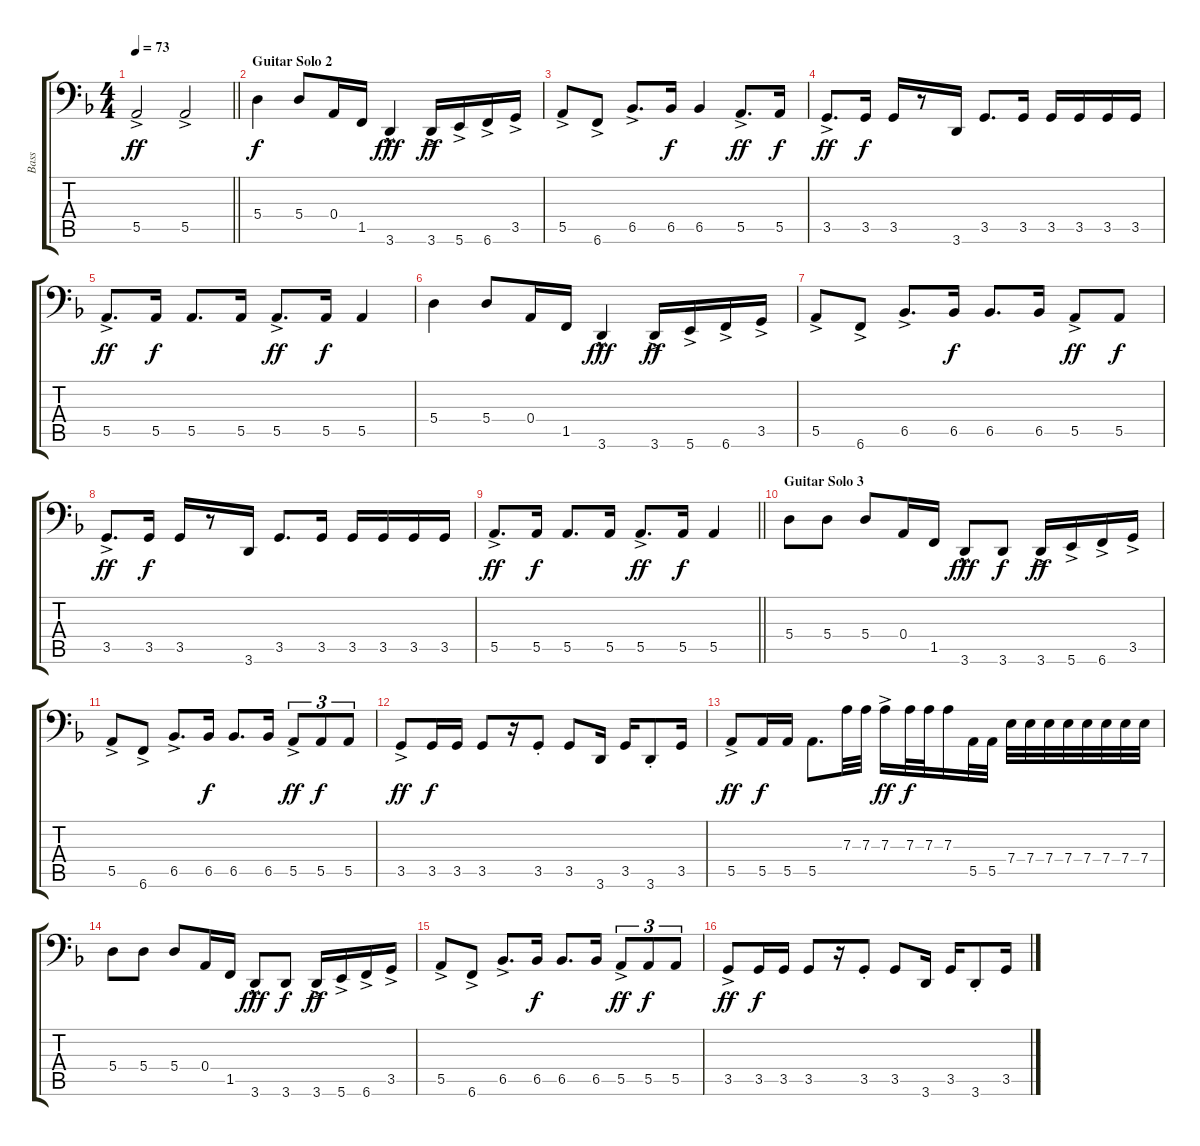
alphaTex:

\track ("Bass" "Bass") {instrument slapbass2}
\staff {score tabs}
\tuning (B2 G2 D2 A1 E1 B0) {hide}
\ts (4 4)
\tempo 73
\clef f4
\barLineRight lightlight
\ks f
5.5{ac}.2{dy ff} 5.5{ac}.2 |
\section ("" "Guitar Solo 2")
5.4.4{dy f} 5.4.8 0.4.16 1.5.16 3.6{hac}.4{dy fff} 3.6{ac}.16{dy ff} 5.6{ac}.16 6.6{ac}.16 3.5{ac}.16 |
5.5{ac}.8 6.6{ac}.8 6.5{ac}.8{d} 6.5.16{dy f} 6.5.4 5.5{ac}.8{d dy ff} 5.5.16{dy f} |
3.5{ac}.8{d dy ff} 3.5.16{dy f} 3.5.16 r.8 3.6.16 3.5.8{d} 3.5.16 3.5.16 3.5.16 3.5.16 3.5.16 |
5.5{ac}.8{d dy ff} 5.5.16{dy f} 5.5.8{d} 5.5.16 5.5{ac}.8{d dy ff} 5.5.16{dy f} 5.5.4 |
5.4.4 5.4.8 0.4.16 1.5.16 3.6{hac}.4{dy fff} 3.6{ac}.16{dy ff} 5.6{ac}.16 6.6{ac}.16 3.5{ac}.16 |
5.5{ac}.8 6.6{ac}.8 6.5{ac}.8{d} 6.5.16{dy f} 6.5.8{d} 6.5.16 5.5{ac}.8{dy ff} 5.5.8{dy f} |
3.5{ac}.8{d dy ff} 3.5.16{dy f} 3.5.16 r.8 3.6.16 3.5.8{d} 3.5.16 3.5.16 3.5.16 3.5.16 3.5.16 |
\barLineRight lightlight
5.5{ac}.8{d dy ff} 5.5.16{dy f} 5.5.8{d} 5.5.16 5.5{ac}.8{d dy ff} 5.5.16{dy f} 5.5.4 |
\section ("" "Guitar Solo 3")
5.4.8 5.4.8 5.4.8 0.4.16 1.5.16 3.6{hac}.8{dy fff} 3.6.8{dy f} 3.6{ac}.16{dy ff} 5.6{ac}.16 6.6{ac}.16 3.5{ac}.16 |
5.5{ac}.8 6.6{ac}.8 6.5{ac}.8{d} 6.5.16{dy f} 6.5.8{d} 6.5.16 5.5{ac}.8{tu (3 2) dy ff} 5.5.8{tu (3 2) dy f} 5.5.8{tu (3 2)} |
3.5{ac}.8{dy ff} 3.5.16{dy f} 3.5.16 3.5.8 r.16 3.5{st}.8 3.5.8 3.6.16 3.5.16 3.6{st}.8 3.5.16 |
5.5{ac}.8{dy ff} 5.5.16{dy f} 5.5.16 5.5.8{d} 7.3.32 7.3.32 7.3{ac}.16{dy ff} 7.3.32{dy f} 7.3.32 7.3.16 5.5.32 5.5.32 7.4.32 7.4.32 7.4.32 7.4.32 7.4.32 7.4.32 7.4.32 7.4.32 |
5.4.8 5.4.8 5.4.8 0.4.16 1.5.16 3.6{hac}.8{dy fff} 3.6.8{dy f} 3.6{ac}.16{dy ff} 5.6{ac}.16 6.6{ac}.16 3.5{ac}.16 |
5.5{ac}.8 6.6{ac}.8 6.5{ac}.8{d} 6.5.16{dy f} 6.5.8{d} 6.5.16 5.5{ac}.8{tu (3 2) dy ff} 5.5.8{tu (3 2) dy f} 5.5.8{tu (3 2)} |
3.5{ac}.8{dy ff} 3.5.16{dy f} 3.5.16 3.5.8 r.16 3.5{st}.8 3.5.8 3.6.16 3.5.16 3.6{st}.8 3.5.16
